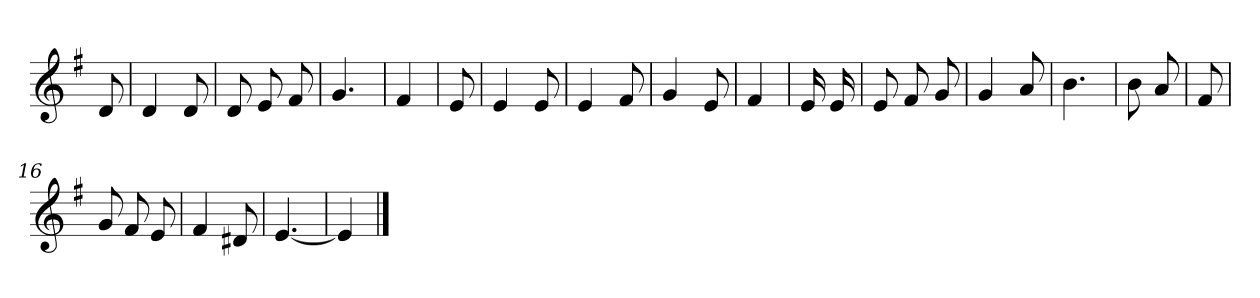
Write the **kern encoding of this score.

**kern
*part1
*staff1
*clefG2
*k[f#]
*e:
=
8d
=1
4d
8d
=2
8d
8e
8f#
=3
4.g
=4
4f#
=5
8e
=6
4e
8e
=7
4e
8f#
=8
4g
8e
=9
4f#
=10
16e
16e
=11
8e
8f#
8g
=12
4g
8a
=13
4.b
=14
8b
8a
=15
8f#
=16
8g
8f#
8e
=17
4f#
8d#X
=18
[4.e
=19
4e]
==
*-
